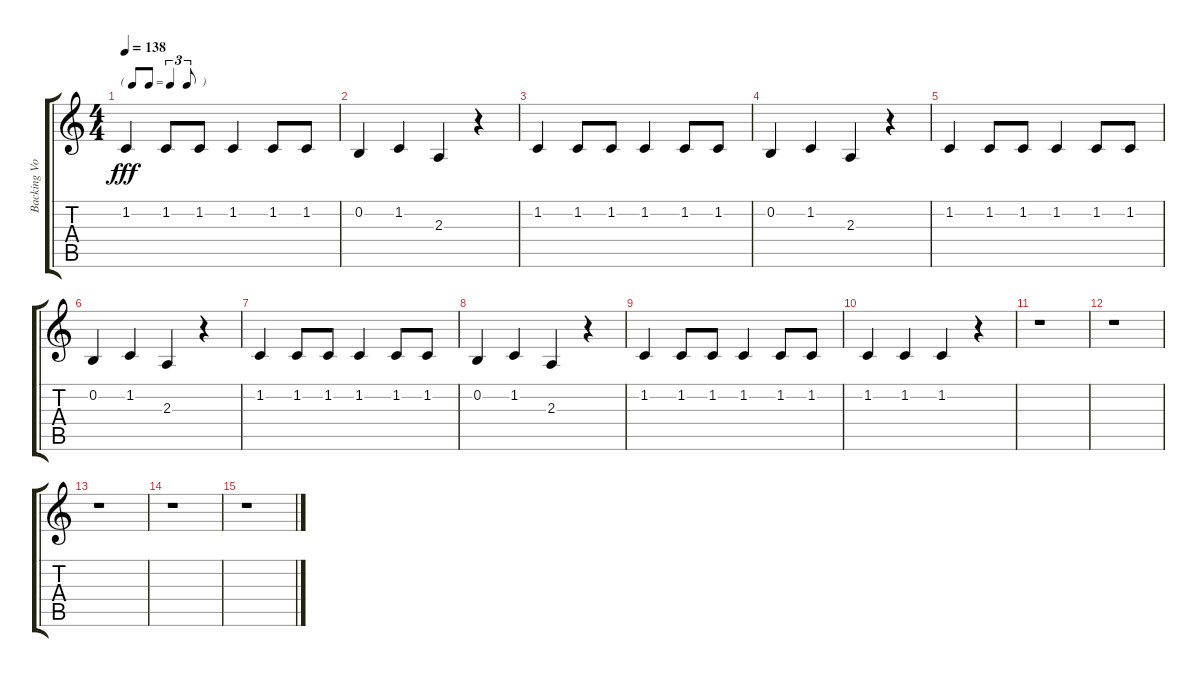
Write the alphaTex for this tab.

\track ("Backing Vox" "Backing Vo") {instrument tenorsax}
\staff {score tabs}
\tuning (E4 B3 G3 D3 A2 E2) {hide}
\ts (4 4)
\tf triplet8th
\tempo 138
\clef g2
\ks c
1.2.4{dy fff} 1.2.8 1.2.8 1.2.4 1.2.8 1.2.8 |
0.2.4 1.2.4 2.3.4 r.4 |
1.2.4 1.2.8 1.2.8 1.2.4 1.2.8 1.2.8 |
0.2.4 1.2.4 2.3.4 r.4 |
1.2.4 1.2.8 1.2.8 1.2.4 1.2.8 1.2.8 |
0.2.4 1.2.4 2.3.4 r.4 |
1.2.4 1.2.8 1.2.8 1.2.4 1.2.8 1.2.8 |
0.2.4 1.2.4 2.3.4 r.4 |
1.2.4 1.2.8 1.2.8 1.2.4 1.2.8 1.2.8 |
1.2.4 1.2.4 1.2.4 r.4 |
r.1 |
r.1 |
r.1 |
r.1 |
r.1
